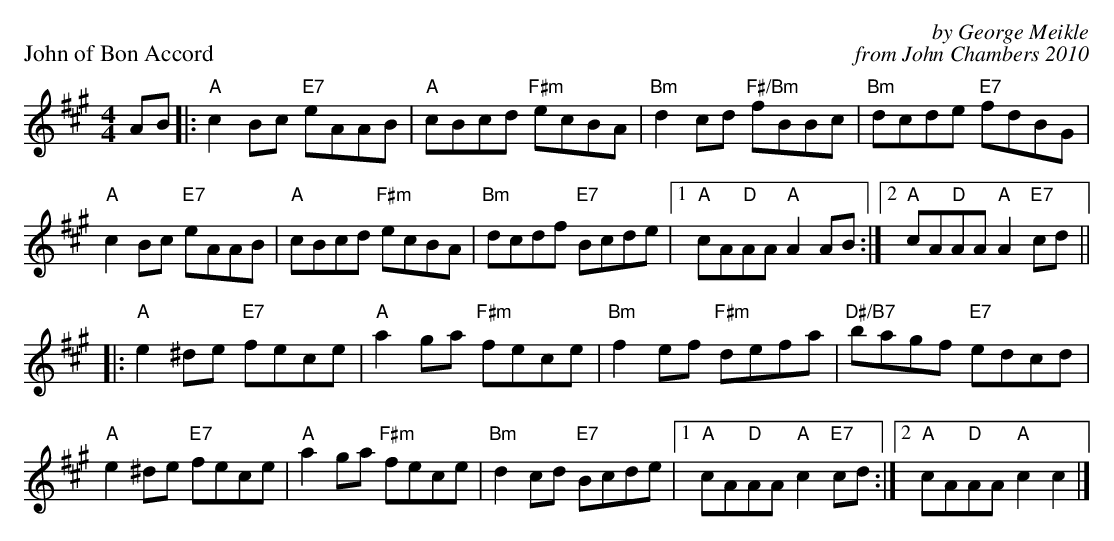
X:1
P: John of Bon Accord
C: by George Meikle
C: from John Chambers 2010
M: 4/4
L: 1/8
K: A
AB \
|: "A"c2Bc "E7"eAAB | "A"cBcd "F#m"ecBA | "Bm"d2cd "F#/Bm"fBBc | "Bm"dcde "E7"fdBG |
   "A"c2Bc "E7"eAAB | "A"cBcd "F#m"ecBA | "Bm"dcdf "E7"Bcde |1 "A"cA"D"AA "A"A2AB :|2 "A"cA"D"AA "A"A2"E7"cd ||
|: "A"e2^de "E7"fece | "A"a2ga "F#m"fece | "Bm"f2ef "F#m"defa | "D#/B7"bagf "E7"edcd |
   "A"e2^de "E7"fece | "A"a2ga "F#m"fece | "Bm"d2cd "E7"Bcde |1 "A"cA"D"AA "A"c2"E7"cd :|2 "A"cA"D"AA "A"c2c2 |]
%%begintext align
\251 RSCDS 1985 -  Published with kind permission of the Royal Scottish Country Dance Society
